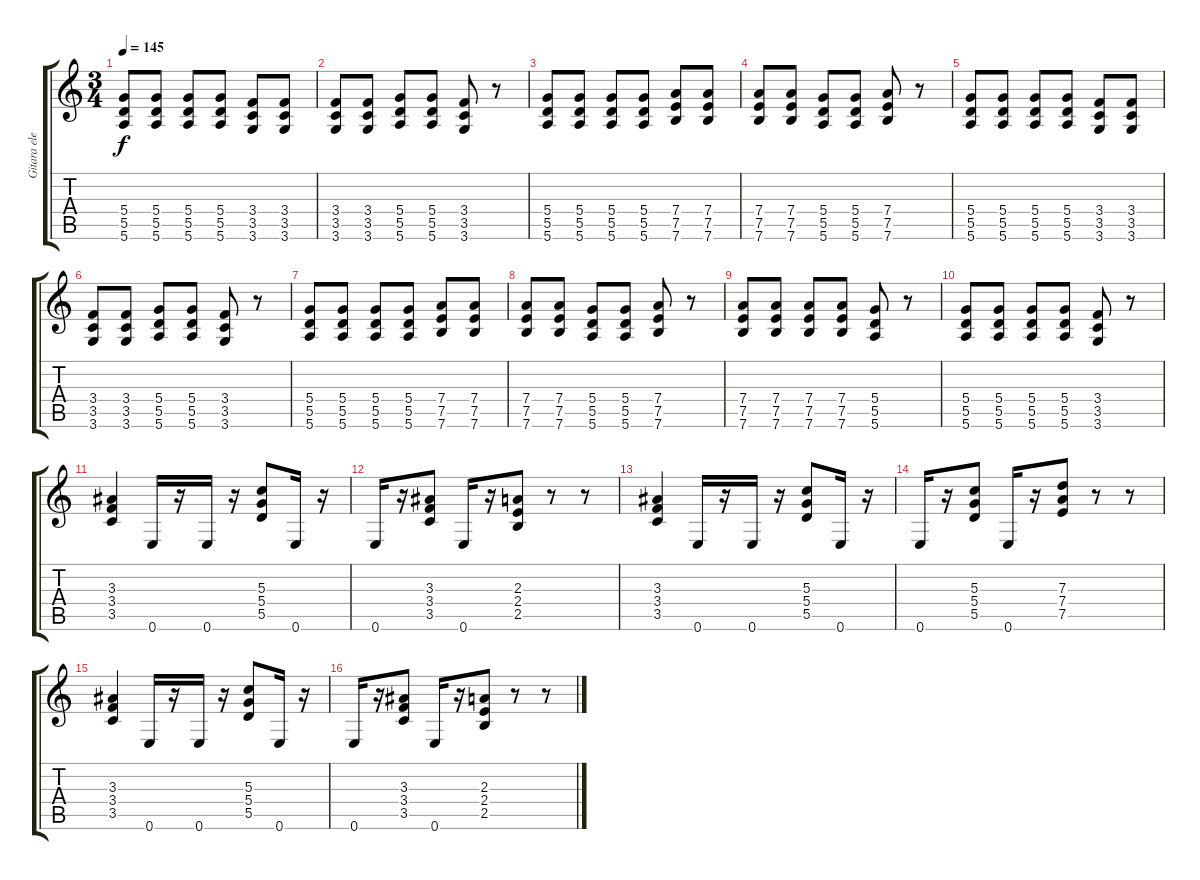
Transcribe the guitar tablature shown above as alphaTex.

\track ("Gitara elektryczna (II)" "Gitara ele") {instrument distortionguitar}
\staff {score tabs}
\tuning (E4 B3 G3 D3 A2 E2) {hide}
\ts (3 4)
\tempo 145
\clef g2
\ks c
(5.4 5.5 5.6).8{dy f} (5.4 5.5 5.6).8 (5.4 5.5 5.6).8 (5.4 5.5 5.6).8 (3.4 3.5 3.6).8 (3.4 3.5 3.6).8 |
(3.4 3.5 3.6).8 (3.4 3.5 3.6).8 (5.4 5.5 5.6).8 (5.4 5.5 5.6).8 (3.4 3.5 3.6).8 r.8 |
(5.4 5.5 5.6).8 (5.4 5.5 5.6).8 (5.4 5.5 5.6).8 (5.4 5.5 5.6).8 (7.4 7.5 7.6).8 (7.4 7.5 7.6).8 |
(7.4 7.5 7.6).8 (7.4 7.5 7.6).8 (5.4 5.5 5.6).8 (5.4 5.5 5.6).8 (7.4 7.5 7.6).8 r.8 |
(5.4 5.5 5.6).8 (5.4 5.5 5.6).8 (5.4 5.5 5.6).8 (5.4 5.5 5.6).8 (3.4 3.5 3.6).8 (3.4 3.5 3.6).8 |
(3.4 3.5 3.6).8 (3.4 3.5 3.6).8 (5.4 5.5 5.6).8 (5.4 5.5 5.6).8 (3.4 3.5 3.6).8 r.8 |
(5.4 5.5 5.6).8 (5.4 5.5 5.6).8 (5.4 5.5 5.6).8 (5.4 5.5 5.6).8 (7.4 7.5 7.6).8 (7.4 7.5 7.6).8 |
(7.4 7.5 7.6).8 (7.4 7.5 7.6).8 (5.4 5.5 5.6).8 (5.4 5.5 5.6).8 (7.4 7.5 7.6).8 r.8 |
(7.4 7.5 7.6).8 (7.4 7.5 7.6).8 (7.4 7.5 7.6).8 (7.4 7.5 7.6).8 (5.4 5.5 5.6).8 r.8 |
(5.4 5.5 5.6).8 (5.4 5.5 5.6).8 (5.4 5.5 5.6).8 (5.4 5.5 5.6).8 (3.4 3.5 3.6).8 r.8 |
(3.3 3.4 3.5).4 0.6.16 r.16 0.6.16 r.16 (5.3 5.4 5.5).8 0.6.16 r.16 |
0.6.16 r.16 (3.3 3.4 3.5).8 0.6.16 r.16 (2.3 2.4 2.5).8 r.8 r.8 |
(3.3 3.4 3.5).4 0.6.16 r.16 0.6.16 r.16 (5.3 5.4 5.5).8 0.6.16 r.16 |
0.6.16 r.16 (5.3 5.4 5.5).8 0.6.16 r.16 (7.3 7.4 7.5).8 r.8 r.8 |
(3.3 3.4 3.5).4 0.6.16 r.16 0.6.16 r.16 (5.3 5.4 5.5).8 0.6.16 r.16 |
0.6.16 r.16 (3.3 3.4 3.5).8 0.6.16 r.16 (2.3 2.4 2.5).8 r.8 r.8
